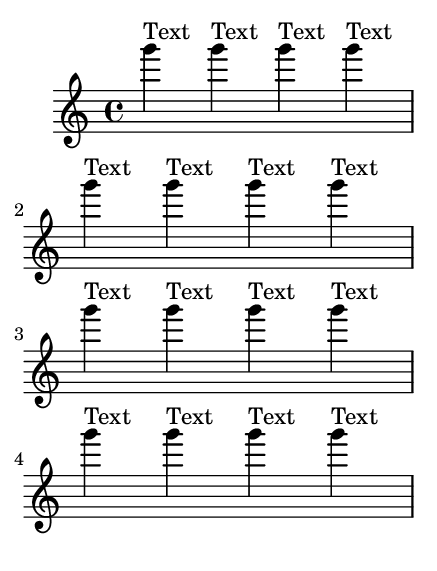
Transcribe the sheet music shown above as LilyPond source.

%% Generated by lilypond-book
%% Options: [exampleindent=10.16\mm,indent=0\mm,line-width=160\mm]
\include "lilypond-book-preamble.ly"


% ****************************************************************
% Start cut-&-pastable-section
% ****************************************************************

#(ly:set-option 'eps-box-padding 3.000000)



\paper {
  indent = 0\mm
  line-width = 160\mm
  % offset the left padding, also add 1mm as lilypond creates cropped
  % images with a little space on the right
  line-width = #(- line-width (* mm  3.000000) (* mm 1))
}

\layout {
  
}




% ****************************************************************
% ly snippet:
% ****************************************************************
\sourcefilename "/lilypond-2.24.3/input/regression/page-breaking-outside-staff-estimation2.ly"
\sourcefileline 0
\version "2.16.0"

\header {
  texidoc = "The height-estimation routine doesn't get confused
by multiple outside-staff grobs in the same measure."
}

#(set-default-paper-size "a7")

\book {
  \repeat unfold 4 { \repeat unfold 4 {g'''4^"Text"} \break}
}



% ****************************************************************
% end ly snippet
% ****************************************************************
